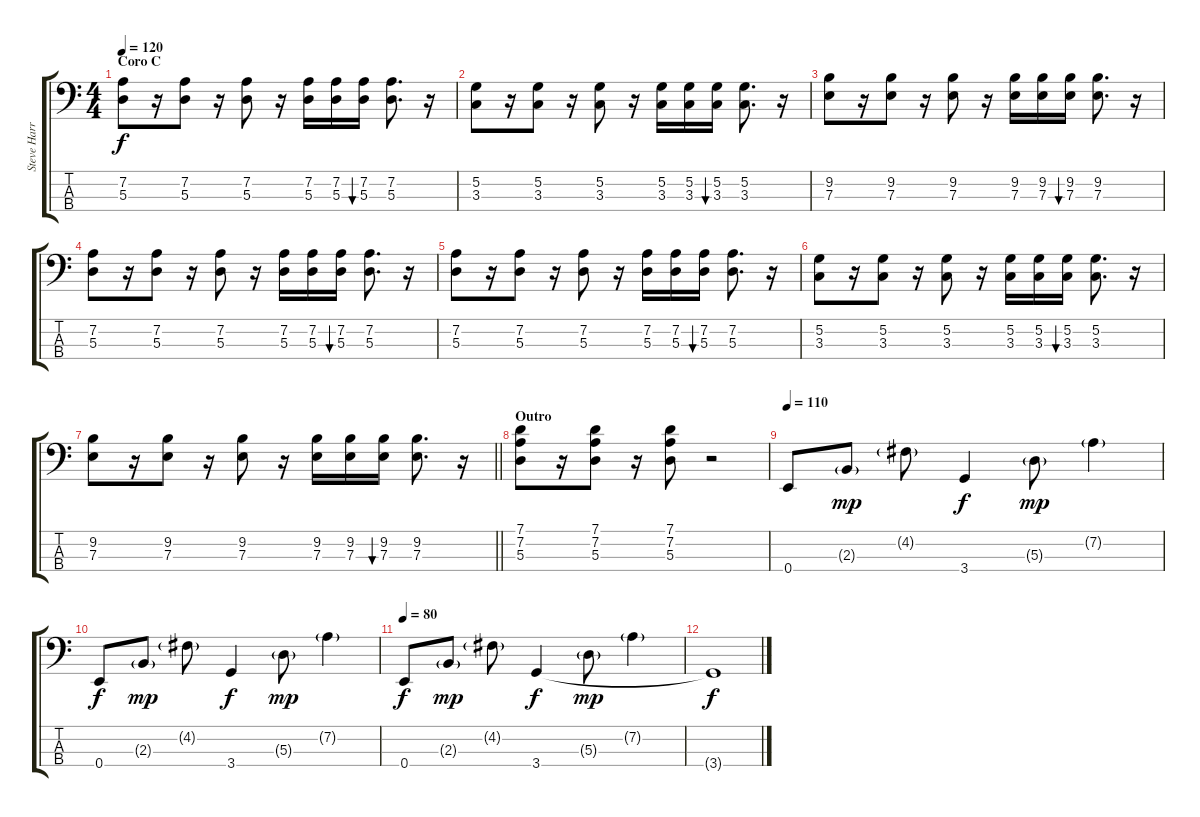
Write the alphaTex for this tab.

\track ("Steve Harris" "Steve Harr") {instrument electricbassfinger}
\staff {score tabs}
\tuning (G2 D2 A1 E1) {hide}
\ts (4 4)
\section ("" "Coro C")
\tempo 120
\clef f4
\ks c
(7.2 5.3).8{dy f} r.16 (7.2 5.3).8 r.16 (7.2 5.3).8 r.16 (7.2 5.3).16 (7.2 5.3).16 (7.2 5.3).16{bu 60} (7.2 5.3).8{d} r.16 |
(5.2 3.3).8 r.16 (5.2 3.3).8 r.16 (5.2 3.3).8 r.16 (5.2 3.3).16 (5.2 3.3).16 (5.2 3.3).16{bu 60} (5.2 3.3).8{d} r.16 |
(9.2 7.3).8 r.16 (9.2 7.3).8 r.16 (9.2 7.3).8 r.16 (9.2 7.3).16 (9.2 7.3).16 (9.2 7.3).16{bu 60} (9.2 7.3).8{d} r.16 |
(7.2 5.3).8 r.16 (7.2 5.3).8 r.16 (7.2 5.3).8 r.16 (7.2 5.3).16 (7.2 5.3).16 (7.2 5.3).16{bu 60} (7.2 5.3).8{d} r.16 |
(7.2 5.3).8 r.16 (7.2 5.3).8 r.16 (7.2 5.3).8 r.16 (7.2 5.3).16 (7.2 5.3).16 (7.2 5.3).16{bu 60} (7.2 5.3).8{d} r.16 |
(5.2 3.3).8 r.16 (5.2 3.3).8 r.16 (5.2 3.3).8 r.16 (5.2 3.3).16 (5.2 3.3).16 (5.2 3.3).16{bu 60} (5.2 3.3).8{d} r.16 |
\barLineRight lightlight
(9.2 7.3).8 r.16 (9.2 7.3).8 r.16 (9.2 7.3).8 r.16 (9.2 7.3).16 (9.2 7.3).16 (9.2 7.3).16{bu 60} (9.2 7.3).8{d} r.16 |
\section ("" "Outro")
(7.1 7.2 5.3).8 r.16 (7.1 7.2 5.3).8 r.16 (7.1 7.2 5.3).8 r.2 |
\tempo 110
0.4.8 2.3{g}.8{dy mp} 4.2{g}.8 3.4.4{dy f} 5.3{g}.8{dy mp} 7.2{g}.4 |
0.4.8{dy f} 2.3{g}.8{dy mp} 4.2{g}.8 3.4.4{dy f} 5.3{g}.8{dy mp} 7.2{g}.4 |
\tempo 80
0.4.8{dy f} 2.3{g}.8{dy mp} 4.2{g}.8 3.4.4{dy f} 5.3{g}.8{dy mp} 7.2{g}.4 |
3.4{t}.1{dy f volume 0}
